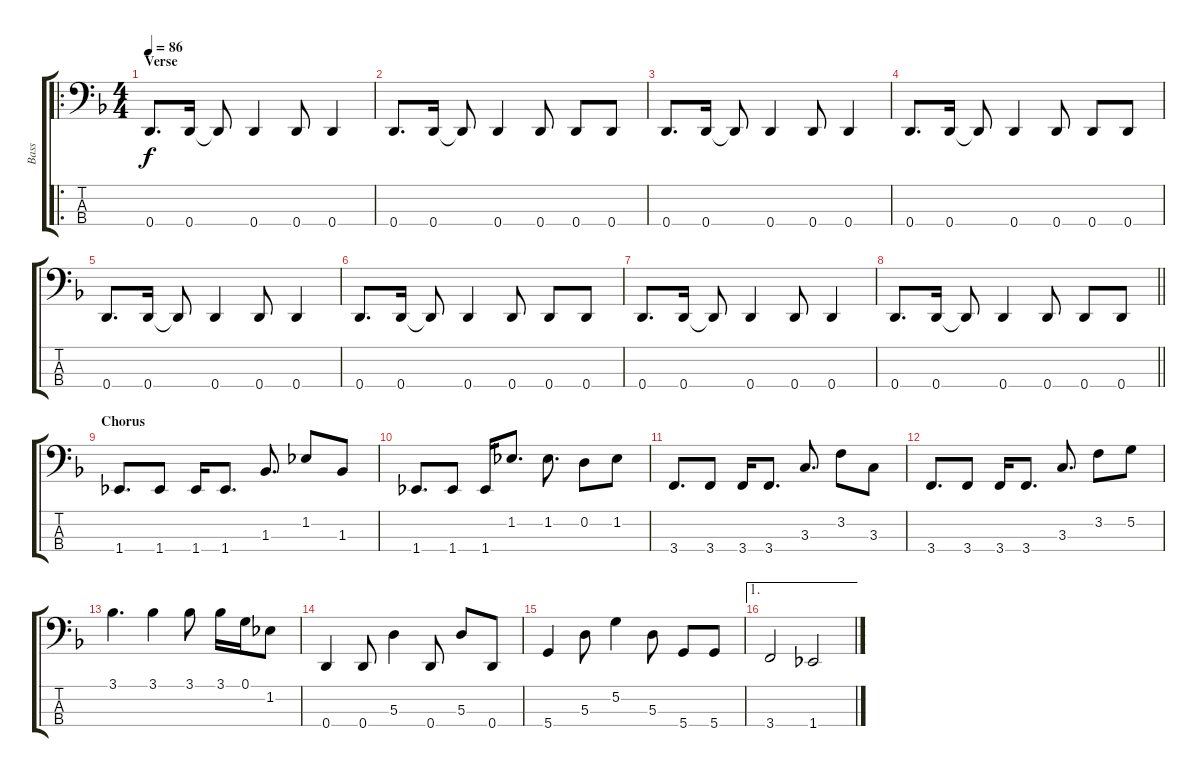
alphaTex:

\track ("Bass" "Bass") {instrument slapbass2}
\staff {score tabs}
\tuning (G2 D2 A1 D1) {hide}
\ro
\ts (4 4)
\section ("" "Verse")
\tempo 86
\clef f4
\ks dminor
0.4.8{d dy f} 0.4.16 0.4{t}.8 0.4.4 0.4.8 0.4.4 |
0.4.8{d} 0.4.16 0.4{t}.8 0.4.4 0.4.8 0.4.8 0.4.8 |
0.4.8{d} 0.4.16 0.4{t}.8 0.4.4 0.4.8 0.4.4 |
0.4.8{d} 0.4.16 0.4{t}.8 0.4.4 0.4.8 0.4.8 0.4.8 |
0.4.8{d} 0.4.16 0.4{t}.8 0.4.4 0.4.8 0.4.4 |
0.4.8{d} 0.4.16 0.4{t}.8 0.4.4 0.4.8 0.4.8 0.4.8 |
0.4.8{d} 0.4.16 0.4{t}.8 0.4.4 0.4.8 0.4.4 |
\barLineRight lightlight
0.4.8{d} 0.4.16 0.4{t}.8 0.4.4 0.4.8 0.4.8 0.4.8 |
\section ("" "Chorus")
1.4.8{d} 1.4.8 1.4.16 1.4.8{d} 1.3.8{d} 1.2.8 1.3.8 |
1.4.8{d} 1.4.8 1.4.16 1.2.8{d} 1.2.8{d} 0.2.8 1.2.8 |
3.4.8{d} 3.4.8 3.4.16 3.4.8{d} 3.3.8{d} 3.2.8 3.3.8 |
3.4.8{d} 3.4.8 3.4.16 3.4.8{d} 3.3.8{d} 3.2.8 5.2.8 |
3.1.4{d} 3.1.4 3.1.8 3.1.16 0.1.16 1.2.8 |
0.4.4 0.4.8 5.3.4 0.4.8 5.3.8 0.4.8 |
5.4.4 5.3.8 5.2.4 5.3.8 5.4.8 5.4.8 |
\ae 1
3.4.2 1.4.2
